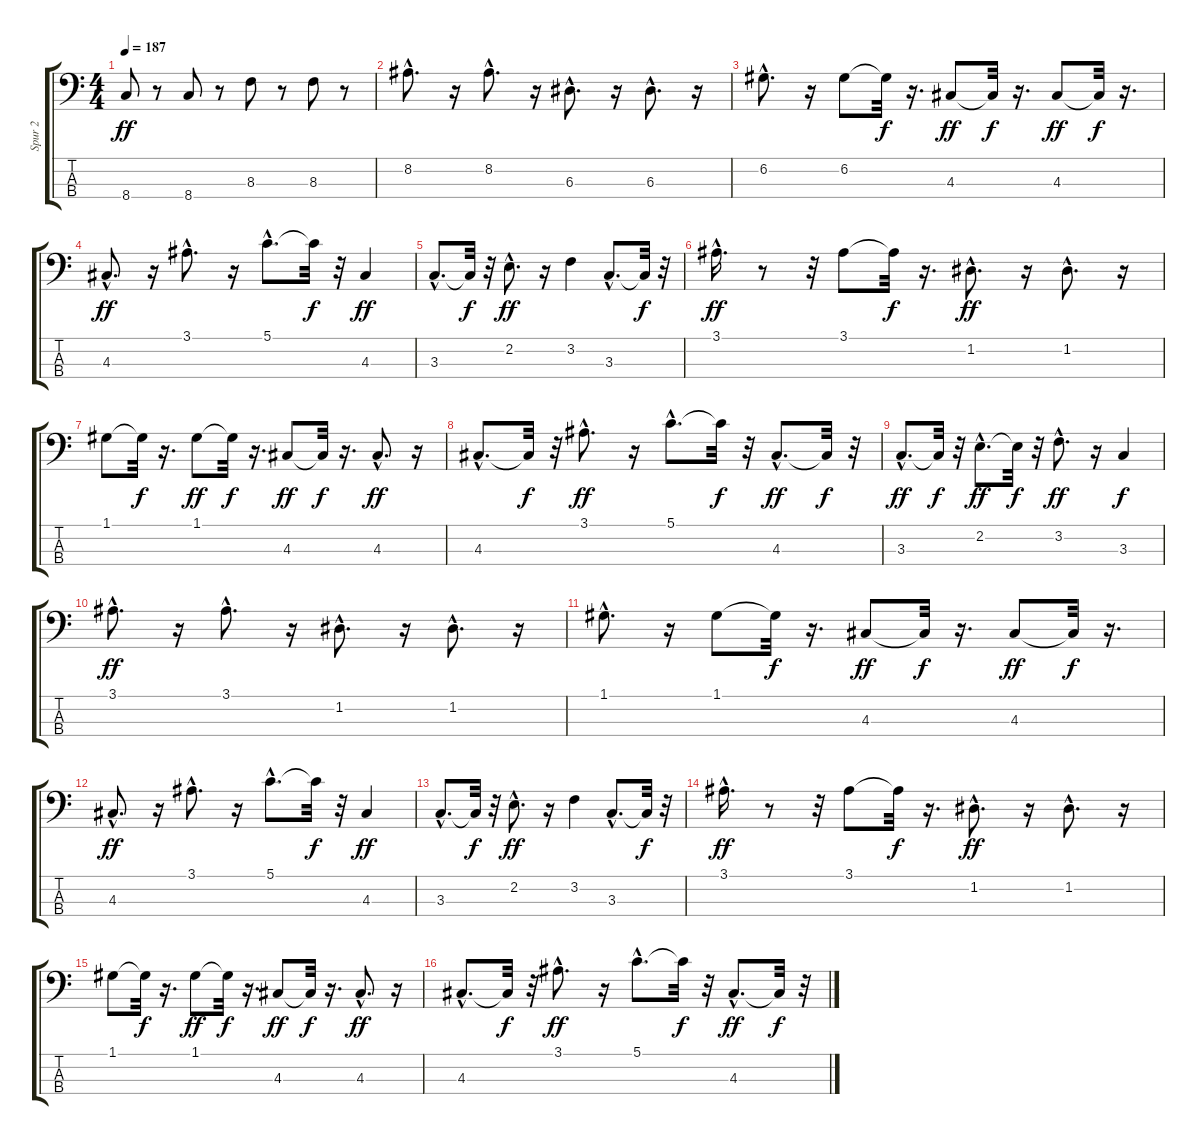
\track ("Spur 2" "Spur 2") {instrument electricbassfinger}
\staff {score tabs}
\tuning (G2 D2 A1 E1) {hide}
\ts (4 4)
\tempo 187
\clef f4
\ks c
8.4.8{dy ff} r.8 8.4.8 r.8 8.3.8 r.8 8.3.8 r.8 |
8.2{hac}.8{d} r.16 8.2{hac}.8{d} r.16 6.3{hac}.8{d} r.16 6.3{hac}.8{d} r.16 |
6.2{hac}.8{d} r.16 6.2.8 6.2{t}.32{dy f} r.16{d} 4.3.8{dy ff} 4.3{t}.32{dy f} r.16{d} 4.3.8{dy ff} 4.3{t}.32{dy f} r.16{d} |
4.3{hac}.8{d dy ff} r.16 3.1{hac}.8{d} r.16 5.1{hac}.8{d} 5.1{t}.32{dy f} r.32 4.3.4{dy ff} |
3.3{hac}.8{d} 3.3{t}.32{dy f} r.32 2.2{hac}.8{d dy ff} r.16 3.2.4 3.3{hac}.8{d} 3.3{t}.32{dy f} r.32 |
3.1{hac}.16{d dy ff} r.8 r.32 3.1.8 3.1{t}.32{dy f} r.16{d} 1.2{hac}.8{d dy ff} r.16 1.2{hac}.8{d} r.16 |
1.1.8 1.1{t}.32{dy f} r.16{d} 1.1.8{dy ff} 1.1{t}.32{dy f} r.16{d} 4.3.8{dy ff} 4.3{t}.32{dy f} r.16{d} 4.3{hac}.8{d dy ff} r.16 |
4.3{hac}.8{d} 4.3{t}.32{dy f} r.32 3.1{hac}.8{d dy ff} r.16 5.1{hac}.8{d} 5.1{t}.32{dy f} r.32 4.3{hac}.8{d dy ff} 4.3{t}.32{dy f} r.32 |
3.3{hac}.8{d dy ff} 3.3{t}.32{dy f} r.32 2.2{hac}.8{d dy ff} 2.2{t}.32{dy f} r.32 3.2{hac}.8{d dy ff} r.16 3.3.4{dy f} |
3.1{hac}.8{d dy ff} r.16 3.1{hac}.8{d} r.16 1.2{hac}.8{d} r.16 1.2{hac}.8{d} r.16 |
1.1{hac}.8{d} r.16 1.1.8 1.1{t}.32{dy f} r.16{d} 4.3.8{dy ff} 4.3{t}.32{dy f} r.16{d} 4.3.8{dy ff} 4.3{t}.32{dy f} r.16{d} |
4.3{hac}.8{d dy ff} r.16 3.1{hac}.8{d} r.16 5.1{hac}.8{d} 5.1{t}.32{dy f} r.32 4.3.4{dy ff} |
3.3{hac}.8{d} 3.3{t}.32{dy f} r.32 2.2{hac}.8{d dy ff} r.16 3.2.4 3.3{hac}.8{d} 3.3{t}.32{dy f} r.32 |
3.1{hac}.16{d dy ff} r.8 r.32 3.1.8 3.1{t}.32{dy f} r.16{d} 1.2{hac}.8{d dy ff} r.16 1.2{hac}.8{d} r.16 |
1.1.8 1.1{t}.32{dy f} r.16{d} 1.1.8{dy ff} 1.1{t}.32{dy f} r.16{d} 4.3.8{dy ff} 4.3{t}.32{dy f} r.16{d} 4.3{hac}.8{d dy ff} r.16 |
4.3{hac}.8{d} 4.3{t}.32{dy f} r.32 3.1{hac}.8{d dy ff} r.16 5.1{hac}.8{d} 5.1{t}.32{dy f} r.32 4.3{hac}.8{d dy ff} 4.3{t}.32{dy f} r.32
